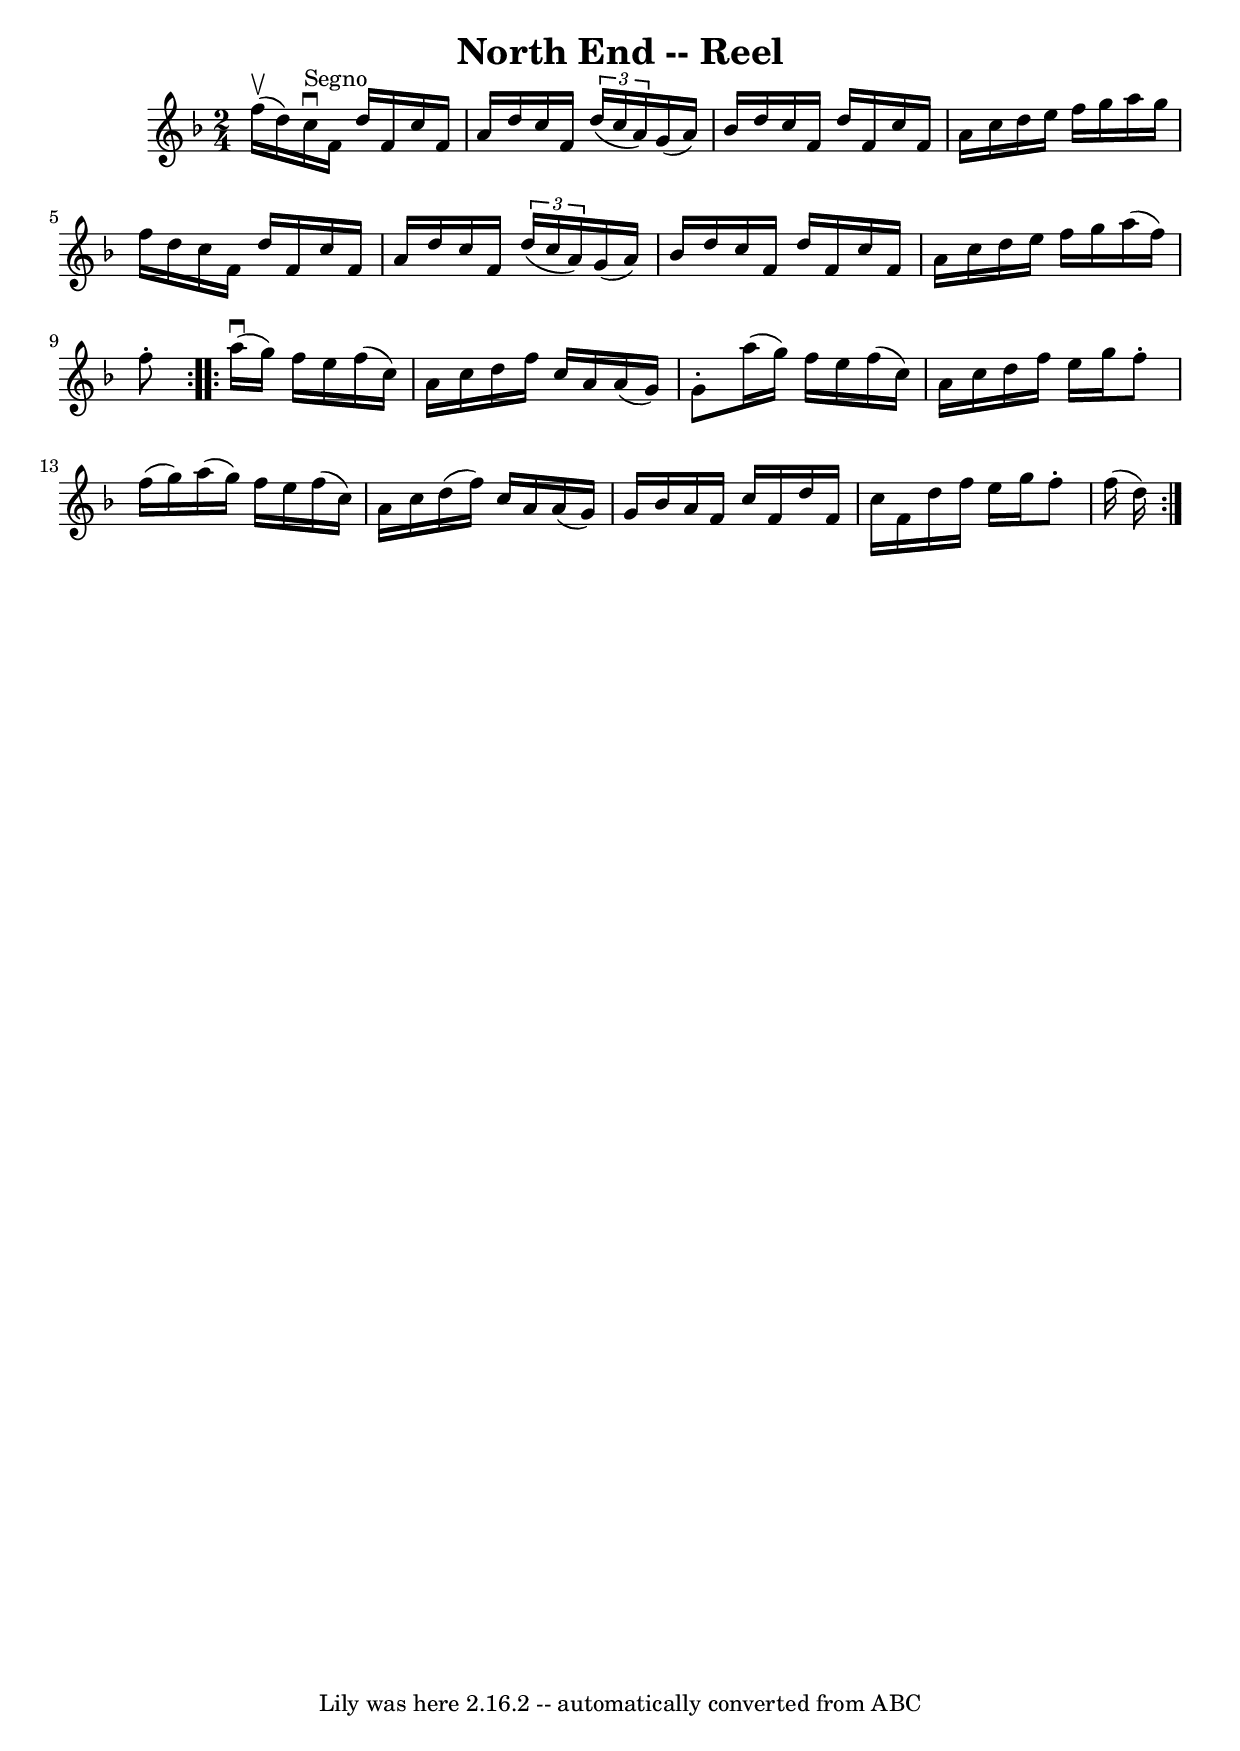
\version "2.7.40"
\include "Mammoth.ily"
\header {
	%% book = "Ryan's Mammoth Collection"
	crossRefNumber = "1"
	footnotes = "\\\\369"
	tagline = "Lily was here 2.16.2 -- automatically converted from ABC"
	title = "North End -- Reel"
}
voicedefault =  {


\repeat volta 2 {
\time 2/4 
\key f \major f''16^\upbow(d''16)   |
 c''16 
^"Segno"^\downbow f'16 d''16 f'16 c''16 f'16 a'16 d''16    
|
 c''16 f'16    \times 2/3 { d''16 (c''16 a'16) } g'16 
(a'16) bes'16 d''16    |
 c''16 f'16 d''16 f'16    
c''16 f'16 a'16 c''16    |
 d''16 e''16 f''16 g''16   
 a''16 g''16 f''16 d''16    |
 c''16 f'16 d''16    
f'16 c''16 f'16 a'16 d''16    |
 c''16 f'16    
\times 2/3 { d''16 (c''16 a'16) } g'16 (a'16) bes'16    
d''16    |
 c''16 f'16 d''16 f'16 c''16 f'16 a'16    
c''16    |
 d''16 e''16 f''16 g''16 a''16 (f''16)   
f''8 -.   }     \repeat volta 2 { a''16^\downbow(g''16) f''16    
e''16 f''16 (c''16) a'16 c''16    |
 d''16 f''16    
c''16 a'16 a'16 (g'16) g'8 -.   |
 a''16 (g''16)   
f''16 e''16 f''16 (c''16) a'16 c''16    |
 d''16    
f''16 e''16 g''16 f''8 -. f''16 (g''16)   |
 a''16 (
 g''16) f''16 e''16 f''16 (c''16) a'16 c''16    |
 
 d''16 (f''16) c''16 a'16 a'16 (g'16) g'16 bes'16    
|
 a'16 f'16 c''16 f'16 d''16 f'16 c''16 f'16    
|
 d''16 f''16 e''16 g''16 f''8 -. f''16 (d''16)   
}   
}

\score{
    <<

	\context Staff="default"
	{
	    \voicedefault 
	}

    >>
	\layout {
	}
	\midi {}
}
